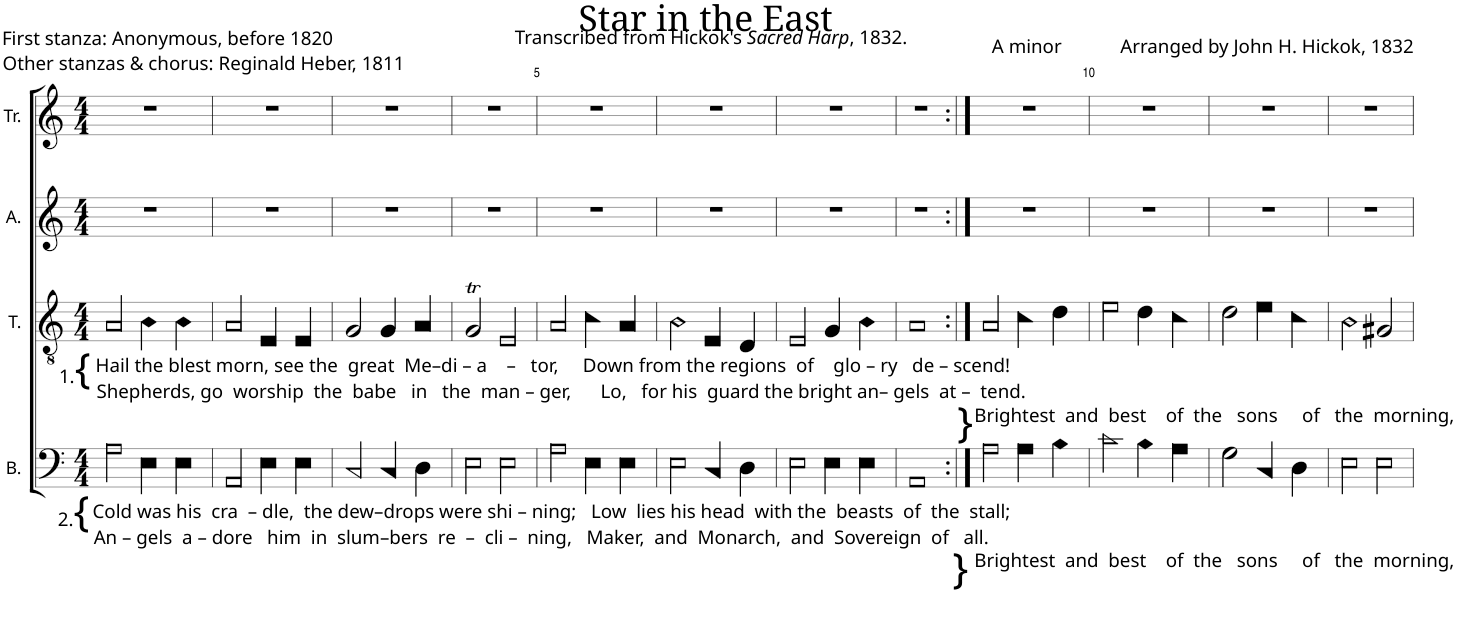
**kern	**kern	**kern	**kern
*part4	*part3	*part2	*part1
*staff4	*staff3	*staff2	*staff1
*I"B.	*I"T.	*I"A.	*I"Tr.
*I'B.	*I'T.	*I'A.	*I'Tr.
*clefF4	*clefGv2	*clefG2	*clefG2
*k[]	*k[]	*k[]	*k[]
*M4/4	*M4/4	*M4/4	*M4/4
=1	=1	=1	=1
!	!LO:TX:b:t=1.	!	!
!	!LO:TX:b:t={	!	!
!	!LO:TX:b:t=Hail the blest morn, see the  great  Me–di – a    –   tor,     Down from the regions  of    glo – ry   de – scend!	!	!
!	!LO:TX:b:t=Shepherds, go  worship  the  babe   in   the  man – ger,      Lo,   for his  guard the bright an– gels  at –  tend.	!	!
!LO:TX:b:t=2.	!	!	!
!LO:TX:b:t={	!	!	!
!LO:TX:b:t=Cold was his  cra  – dle,  the dew–drops were shi – ning;   Low  lies his head  with the  beasts  of  the  stall;	!	!	!
!LO:TX:b:t=An – gels  a – dore   him  in  slum–bers  re  –  cli –  ning,   Maker,  and  Monarch,  and  Sovereign  of   all.	!	!	!
2A!\	2A!/	1r	1r
4E!\	4B!\	.	.
4E!\	4B!\	.	.
=2	=2	=2	=2
2AA!/	2A!/	1r	1r
4E!\	4E!/	.	.
4E!\	4E!/	.	.
=3	=3	=3	=3
2C!/	2G!/	1r	1r
4C!/	4G!/	.	.
4D!\	4A!/	.	.
=4	=4	=4	=4
2E!\	2GT!/	1r	1r
2E!\	2E!/	.	.
=5	=5	=5	=5
2A!\	2A!/	1r	1r
4E!\	4c!\	.	.
4E!\	4A!/	.	.
=6	=6	=6	=6
2E!\	2B!\	1r	1r
4C!/	4E!/	.	.
4D!\	4D!/	.	.
=7	=7	=7	=7
2E!\	2E!/	1r	1r
4E!\	4G!/	.	.
4E!\	4B!\	.	.
=8	=8	=8	=8
!	!LO:TX:b:t=}	!	!
!LO:TX:b:t=}	!	!	!
1AA!	1A!	1r	1r
=9:|!	=9:|!	=9:|!	=9:|!
!	!LO:TX:b:t=Brightest  and  best    of  the   sons     of   the  morning,	!	!
!LO:TX:b:t=Brightest  and  best    of  the   sons     of   the  morning,	!	!	!
2A!\	2A!/	1r	1r
4A!\	4c!\	.	.
4B!\	4d!\	.	.
=10	=10	=10	=10
2c!\	2e!\	1r	1r
4B!\	4d!\	.	.
4A!\	4c!\	.	.
=11	=11	=11	=11
2G!\	2d!\	1r	1r
4C!/	4e!\	.	.
4D!\	4c!\	.	.
=12	=12	=12	=12
2E!\	2B!\	1r	1r
2E!\	2G#X!/	.	.
=	=	=	=
*-	*-	*-	*-
